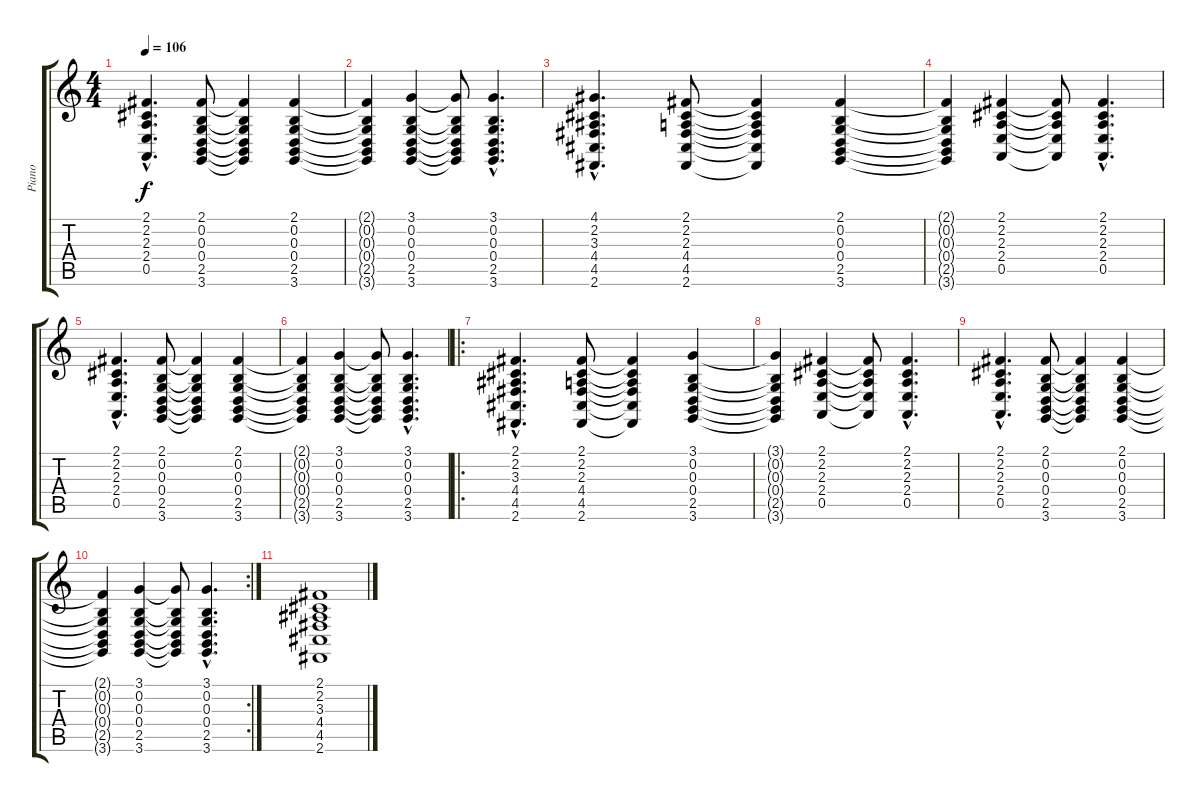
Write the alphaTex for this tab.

\track ("Piano" "Piano") {instrument brightacousticpiano}
\staff {score tabs}
\tuning (E4 B3 G3 D3 A2 E2) {hide}
\ts (4 4)
\tempo 106
\clef g2
\ks c
(2.1{hac} 2.2{hac} 2.3{hac} 2.4{hac} 0.5{hac}).4{d dy f} (2.1 0.2 0.3 0.4 2.5 3.6).8 (2.1{t} 0.2{t} 0.3{t} 0.4{t} 2.5{t} 3.6{t}).4 (2.1 0.2 0.3 0.4 2.5 3.6).4 |
(2.1{t} 0.2{t} 0.3{t} 0.4{t} 2.5{t} 3.6{t}).4 (3.1 0.2 0.3 0.4 2.5 3.6).4 (3.1{t} 0.2{t} 0.3{t} 0.4{t} 2.5{t} 3.6{t}).8 (3.1{hac} 0.2{hac} 0.3{hac} 0.4{hac} 2.5{hac} 3.6{hac}).4{d} |
(4.1{hac} 2.2{hac} 3.3{hac} 4.4{hac} 4.5{hac} 2.6{hac}).4{d} (2.1 2.2 2.3 4.4 4.5 2.6).8 (2.1{t} 2.2{t} 2.3{t} 4.4{t} 4.5{t} 2.6{t}).4 (2.1 0.2 0.3 0.4 2.5 3.6).4 |
(2.1{t} 0.2{t} 0.3{t} 0.4{t} 2.5{t} 3.6{t}).4 (2.1 2.2 2.3 2.4 0.5).4 (2.1{t} 2.2{t} 2.3{t} 2.4{t} 0.5{t}).8 (2.1{hac} 2.2{hac} 2.3{hac} 2.4{hac} 0.5{hac}).4{d} |
(2.1{hac} 2.2{hac} 2.3{hac} 2.4{hac} 0.5{hac}).4{d} (2.1 0.2 0.3 0.4 2.5 3.6).8 (2.1{t} 0.2{t} 0.3{t} 0.4{t} 2.5{t} 3.6{t}).4 (2.1 0.2 0.3 0.4 2.5 3.6).4 |
(2.1{t} 0.2{t} 0.3{t} 0.4{t} 2.5{t} 3.6{t}).4 (3.1 0.2 0.3 0.4 2.5 3.6).4 (3.1{t} 0.2{t} 0.3{t} 0.4{t} 2.5{t} 3.6{t}).8 (3.1{hac} 0.2{hac} 0.3{hac} 0.4{hac} 2.5{hac} 3.6{hac}).4{d} |
\ro
(2.1{hac} 2.2{hac} 3.3{hac} 4.4{hac} 4.5{hac} 2.6{hac}).4{d} (2.1 2.2 2.3 4.4 4.5 2.6).8 (2.1{t} 2.2{t} 2.3{t} 4.4{t} 4.5{t} 2.6{t}).4 (3.1 0.2 0.3 0.4 2.5 3.6).4 |
(3.1{t} 0.2{t} 0.3{t} 0.4{t} 2.5{t} 3.6{t}).4 (2.1 2.2 2.3 2.4 0.5).4 (2.1{t} 2.2{t} 2.3{t} 2.4{t} 0.5{t}).8 (2.1{hac} 2.2{hac} 2.3{hac} 2.4{hac} 0.5{hac}).4{d} |
(2.1{hac} 2.2{hac} 2.3{hac} 2.4{hac} 0.5{hac}).4{d} (2.1 0.2 0.3 0.4 2.5 3.6).8 (2.1{t} 0.2{t} 0.3{t} 0.4{t} 2.5{t} 3.6{t}).4 (2.1 0.2 0.3 0.4 2.5 3.6).4 |
\rc 2
(2.1{t} 0.2{t} 0.3{t} 0.4{t} 2.5{t} 3.6{t}).4 (3.1 0.2 0.3 0.4 2.5 3.6).4 (3.1{t} 0.2{t} 0.3{t} 0.4{t} 2.5{t} 3.6{t}).8 (3.1{hac} 0.2{hac} 0.3{hac} 0.4{hac} 2.5{hac} 3.6{hac}).4{d} |
(2.1 2.2 3.3 4.4 4.5 2.6).1
